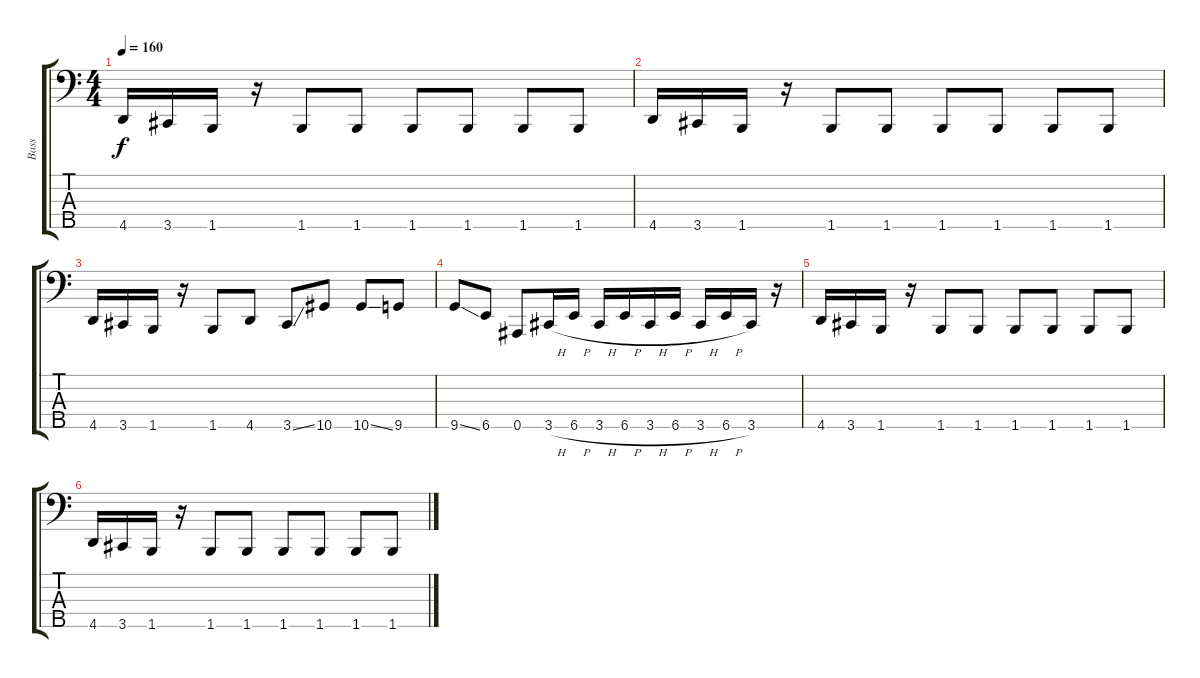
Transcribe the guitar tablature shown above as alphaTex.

\track ("Bass" "Bass") {instrument electricbassfinger}
\staff {score tabs}
\tuning (Gb2 Db2 Ab1 Eb1 Bb0) {hide}
\ts (4 4)
\tempo 160
\clef f4
\ks c
4.5.16{dy f} 3.5.16 1.5.16 r.16 1.5.8 1.5.8 1.5.8 1.5.8 1.5.8 1.5.8 |
4.5.16 3.5.16 1.5.16 r.16 1.5.8 1.5.8 1.5.8 1.5.8 1.5.8 1.5.8 |
4.5.16 3.5.16 1.5.16 r.16 1.5.8 4.5.8 3.5{ss}.8 10.5.8 10.5{ss}.8 9.5.8 |
9.5{ss}.8 6.5.8 0.5.8 3.5{h}.16 6.5{h}.16 3.5{h}.16 6.5{h}.16 3.5{h}.16 6.5{h}.16 3.5{h}.16 6.5{h}.16 3.5.16 r.16 |
4.5.16 3.5.16 1.5.16 r.16 1.5.8 1.5.8 1.5.8 1.5.8 1.5.8 1.5.8 |
4.5.16 3.5.16 1.5.16 r.16 1.5.8 1.5.8 1.5.8 1.5.8 1.5.8 1.5.8
